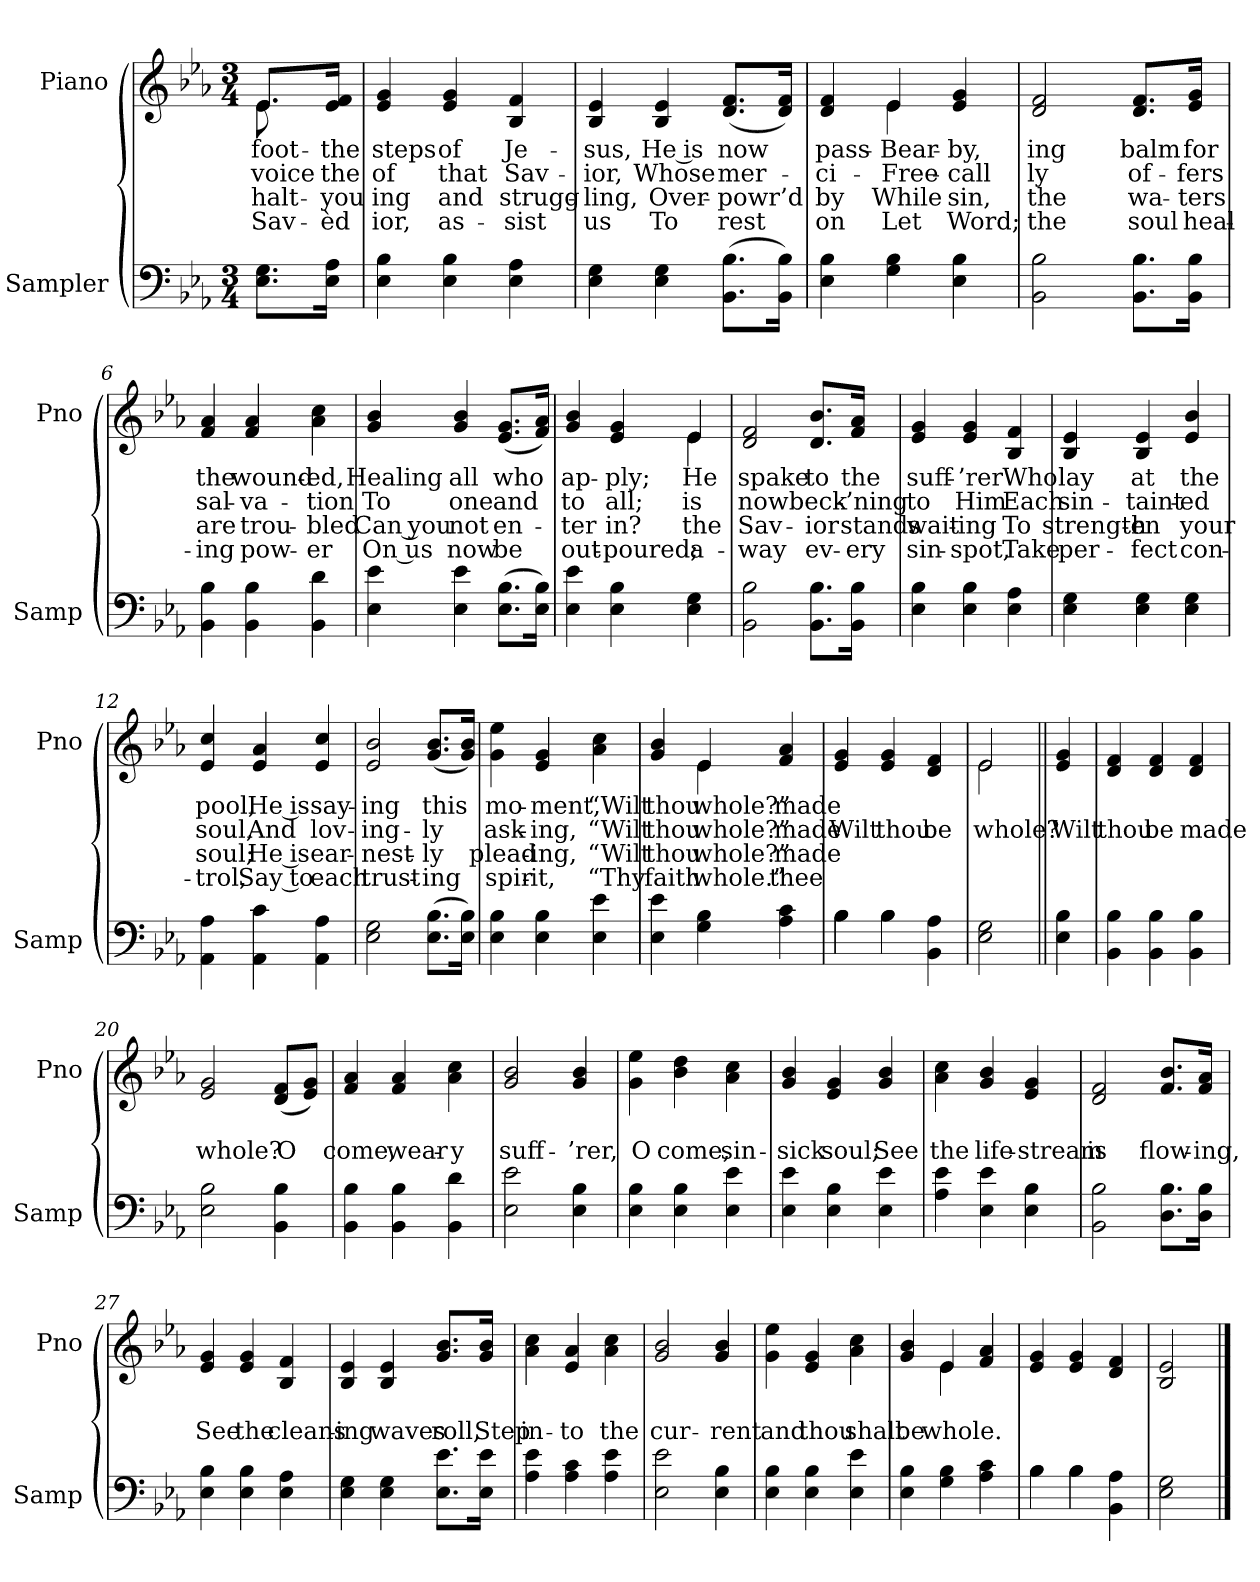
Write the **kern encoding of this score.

**kern	**kern	**text	**text	**text	**text
*part2	*part1	*part1	*part1	*part1	*part1
*staff2	*staff1	*staff1	*staff1	*staff1	*staff1
*I"Sampler	*I"Piano	*	*	*	*
*I'Samp	*I'Pno	*	*	*	*
*clefF4	*clefG2	*	*	*	*
*k[b-e-a-]	*k[b-e-a-]	*	*	*	*
*E-:	*E-:	*	*	*	*
*M3/4	*M3/4	*	*	*	*
=1	=1	=1	=1	=1	=1
*	*^	*	*	*	*
8.E-\ 8.G\L	8.e-/L	8.e-	foot-	voice	halt-	Sav-
16E-\ 16A-\Jk	16e-/ 16f/Jk	16ryy	the	the	you	-èd
*	*v	*v	*	*	*	*
=2	=2	=2	=2	=2	=2
4E- 4B-	4e- 4g	-steps	of	-ing	-ior,
4E- 4B-	4e- 4g	of	that	and	as-
4E- 4A-	4B- 4f	Je-	Sav-	strugg-	-sist
=3	=3	=3	=3	=3	=3
4E- 4G	4B- 4e-	-sus,	-ior,	-ling,	us
4E- 4G	4B- 4e-	He is	Whose	Over-	To
(8.BB-\ 8.B-\L	(8.d/ 8.f/L	now	mer-	-powr’d	rest
16BB-\ 16B-\Jk)	16d/ 16f/Jk)	.	.	.	.
=4	=4	=4	=4	=4	=4
*	*^	*	*	*	*
4E- 4B-	4d 4f	4ryy	pass-	-ci-	by	on
4G 4B-	4e-/	4e-	Bear-	Free-	While	Let
4E- 4B-	4e- 4g	4ryy	by,	call	sin,	Word;
*	*v	*v	*	*	*	*
=5	=5	=5	=5	=5	=5
2BB- 2B-	2d 2f	-ing	-ly	the	the
8.BB-\ 8.B-\L	8.d/ 8.f/L	balm	of-	wa-	soul
16BB-\ 16B-\Jk	16e-/ 16g/Jk	for	-fers	-ters	heal-
=6	=6	=6	=6	=6	=6
4BB- 4B-	4f 4a-	the	sal-	are	-ing
4BB- 4B-	4f 4a-	wound-	-va-	trou-	pow-
4BB- 4d	4a- 4cc	-ed,	-tion	-bled	-er
=7	=7	=7	=7	=7	=7
4E- 4e-	4g 4b-	Healing	To	Can you	On us
4E- 4e-	4g 4b-	all	one	not	now
(8.E-\ 8.B-\L	(8.e-/ 8.g/L	who	and	en-	be
16E-\ 16B-\Jk)	16f/ 16a-/Jk)	.	.	.	.
=8	=8	=8	=8	=8	=8
*	*^	*	*	*	*
4E- 4e-	4g 4b-	2ryy	ap-	to	-ter	out-
4E- 4B-	4e- 4g	.	-ply;	all;	in?	-poured;
4E- 4G	4e-/	4e-	He	is	the	a-
*	*v	*v	*	*	*	*
=9	=9	=9	=9	=9	=9
2BB- 2B-	2d 2f	spake	now	Sav-	-way
8.BB-\ 8.B-\L	8.d/ 8.b-/L	to	beck-	-ior	ev-
16BB-\ 16B-\Jk	16f/ 16a-/Jk	the	-’ning	stands	-ery
=10	=10	=10	=10	=10	=10
4E- 4B-	4e- 4g	suff-	to	wait-	sin-
4E- 4B-	4e- 4g	-’rer	Him	-ing	-spot,
4E- 4A-	4B- 4f	Who	Each	To	Take
=11	=11	=11	=11	=11	=11
4E- 4G	4B- 4e-	lay	sin-	strength-	per-
4E- 4G	4B- 4e-	at	-taint-	-en	-fect
4E- 4G	4e- 4b-	the	-ed	your	con-
=12	=12	=12	=12	=12	=12
4AA- 4A-	4e- 4cc	pool,	soul,	soul;	-trol,
4AA- 4c	4e- 4a-	He is	And	He is	Say to
4AA- 4A-	4e- 4cc	say-	lov-	ear-	each
=13	=13	=13	=13	=13	=13
2E- 2G	2e- 2b-	-ing	-ing-	-nest-	trust-
(8.E-\ 8.B-\L	(8.g/ 8.b-/L	this	-ly	-ly	-ing
16E-\ 16B-\Jk)	16g/ 16b-/Jk)	.	.	.	.
=14	=14	=14	=14	=14	=14
4E- 4B-	4g 4ee-	mo-	ask-	plead-	spir-
4E- 4B-	4e- 4g	-ment,	-ing,	-ing,	-it,
4E- 4e-	4a- 4cc	“Wilt	“Wilt	“Wilt	“Thy
=15	=15	=15	=15	=15	=15
*	*^	*	*	*	*
4E- 4e-	4g 4b-	4ryy	thou	thou	thou	faith
4G 4B-	4e-/	4e-	whole?”	whole?”	whole?”	whole.”
4A- 4c	4f 4a-	4ryy	made	made	made	thee
*	*v	*v	*	*	*	*
=16	=16	=16	=16	=16	=16
*^	*	*	*	*	*
4B-\	4B-	4e- 4g	.	Wilt	.	.
4B-\	4B-	4e- 4g	.	thou	.	.
4BB- 4A-	4ryy	4d 4f	.	be	.	.
*v	*v	*	*	*	*	*
=17	=17	=17	=17	=17	=17
*	*^	*	*	*	*
2E- 2G	2e-/	2e-	.	whole?	.	.
=18||	=18||	=18||	=18||	=18||	=18||	=18||
!	!LO:TX:t=Refrain	!	!	!	!	!
*	*v	*v	*	*	*	*
4E- 4B-	4e- 4g	.	Wilt	.	.
=19	=19	=19	=19	=19	=19
4BB- 4B-	4d 4f	.	thou	.	.
4BB- 4B-	4d 4f	.	be	.	.
4BB- 4B-	4d 4f	.	made	.	.
=20	=20	=20	=20	=20	=20
2E- 2B-	2e- 2g	.	whole?	.	.
4BB- 4B-	(8d/ 8f/L	.	O	.	.
.	8e-/ 8g/J)	.	.	.	.
=21	=21	=21	=21	=21	=21
4BB- 4B-	4f 4a-	.	come,	.	.
4BB- 4B-	4f 4a-	.	wear-	.	.
4BB- 4d	4a- 4cc	.	-y	.	.
=22	=22	=22	=22	=22	=22
2E- 2e-	2g 2b-	.	suff-	.	.
4E- 4B-	4g 4b-	.	-’rer,	.	.
=23	=23	=23	=23	=23	=23
4E- 4B-	4g 4ee-	.	O	.	.
4E- 4B-	4b- 4dd	.	come,	.	.
4E- 4e-	4a- 4cc	.	sin-	.	.
=24	=24	=24	=24	=24	=24
4E- 4e-	4g 4b-	.	-sick	.	.
4E- 4B-	4e- 4g	.	soul;	.	.
4E- 4e-	4g 4b-	.	See	.	.
=25	=25	=25	=25	=25	=25
4A- 4e-	4a- 4cc	.	the	.	.
4E- 4e-	4g 4b-	.	life-	.	.
4E- 4B-	4e- 4g	.	-stream	.	.
=26	=26	=26	=26	=26	=26
2BB- 2B-	2d 2f	.	is	.	.
8.D\ 8.B-\L	8.f/ 8.b-/L	.	flow-	.	.
16D\ 16B-\Jk	16f/ 16a-/Jk	.	-ing,	.	.
=27	=27	=27	=27	=27	=27
4E- 4B-	4e- 4g	.	See	.	.
4E- 4B-	4e- 4g	.	the	.	.
4E- 4A-	4B- 4f	.	cleans-	.	.
=28	=28	=28	=28	=28	=28
4E- 4G	4B- 4e-	.	-ing	.	.
4E- 4G	4B- 4e-	.	waves	.	.
8.E-\ 8.e-\L	8.g/ 8.b-/L	.	roll,	.	.
16E-\ 16e-\Jk	16g/ 16b-/Jk	.	Step	.	.
=29	=29	=29	=29	=29	=29
4A- 4e-	4a- 4cc	.	in-	.	.
4A- 4c	4e- 4a-	.	-to	.	.
4A- 4e-	4a- 4cc	.	the	.	.
=30	=30	=30	=30	=30	=30
2E- 2e-	2g 2b-	.	cur-	.	.
4E- 4B-	4g 4b-	.	-rent	.	.
=31	=31	=31	=31	=31	=31
4E- 4B-	4g 4ee-	.	and	.	.
4E- 4B-	4e- 4g	.	thou	.	.
4E- 4e-	4a- 4cc	.	shalt	.	.
=32	=32	=32	=32	=32	=32
*	*^	*	*	*	*
4E- 4B-	4g 4b-	4ryy	.	be	.	.
4G 4B-	4e-/	4e-	.	whole.	.	.
4A- 4c	4f 4a-	4ryy	.	.	.	.
*	*v	*v	*	*	*	*
=33	=33	=33	=33	=33	=33
*^	*	*	*	*	*
4B-\	4B-	4e- 4g	.	.	.	.
4B-\	4B-	4e- 4g	.	.	.	.
4BB- 4A-	4ryy	4d 4f	.	.	.	.
*v	*v	*	*	*	*	*
=34	=34	=34	=34	=34	=34
2E- 2G	2B- 2e-	.	.	.	.
==	==	==	==	==	==
*-	*-	*-	*-	*-	*-
